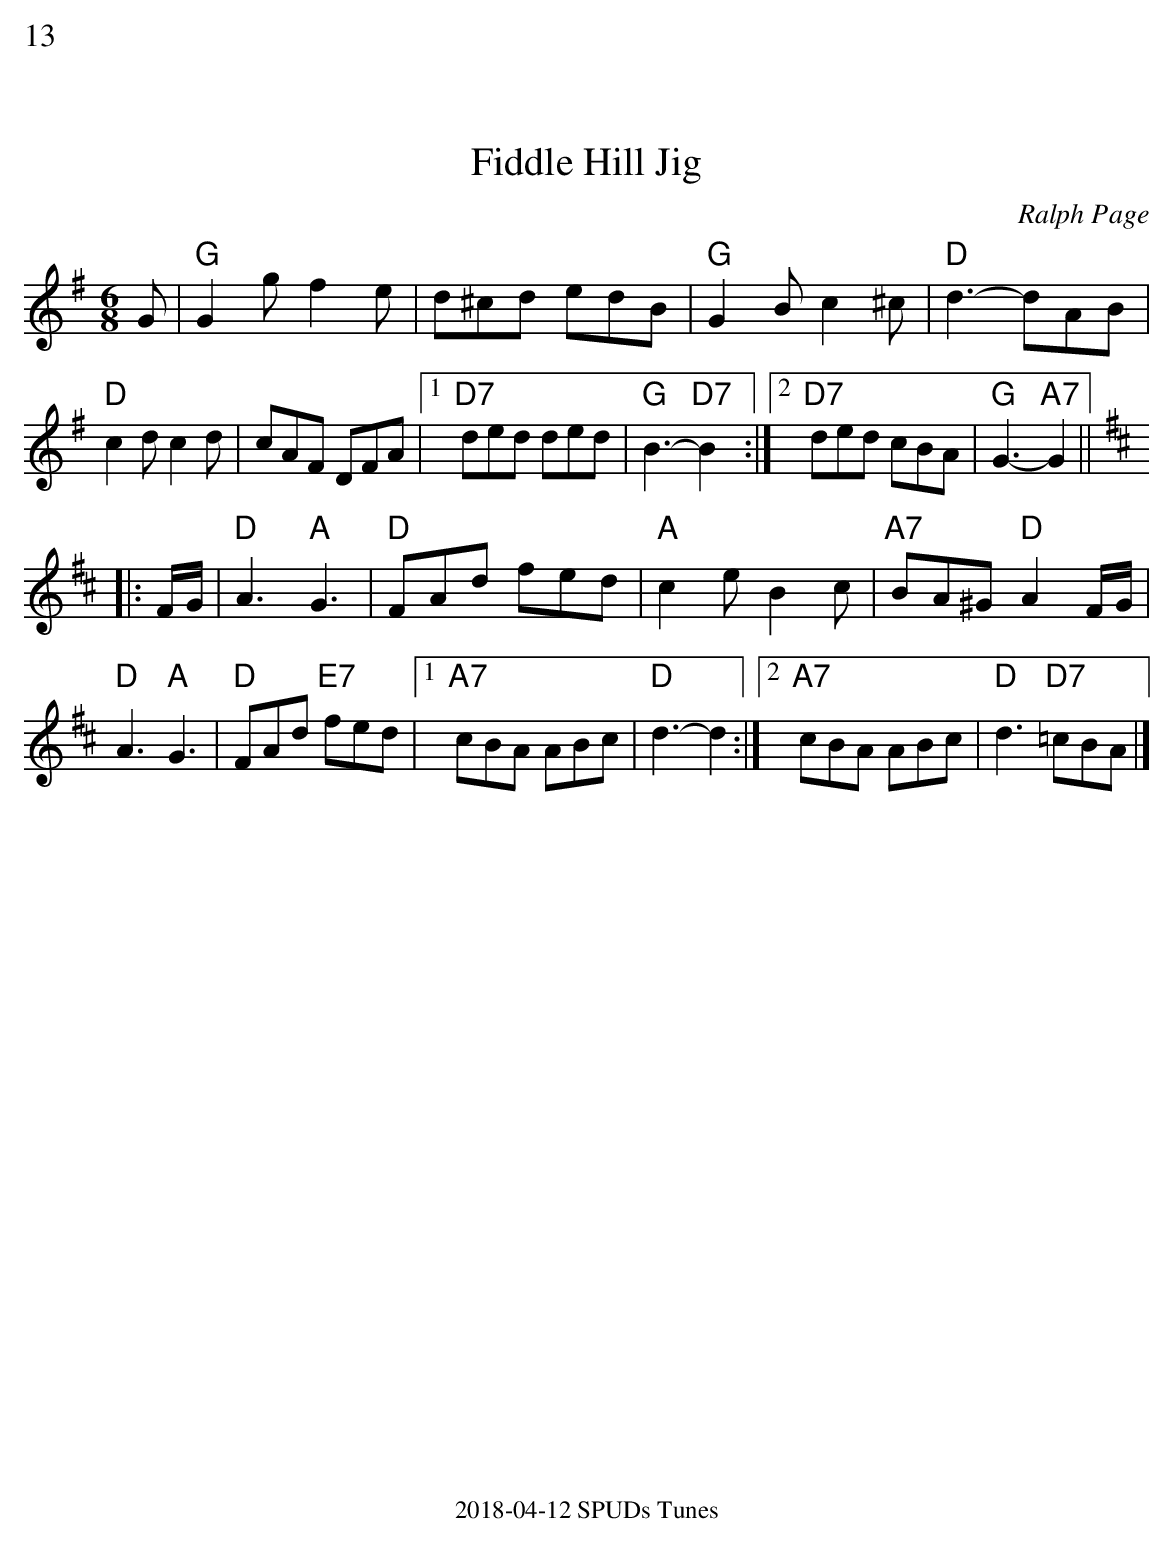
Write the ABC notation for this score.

X:1
%%text 13
T:Fiddle Hill Jig
C:Ralph Page
M:6/8
K:G
G|"G"G2g f2e|d^cd edB|"G"G2B c2^c|"D"d3 -dAB|
"D"c2d c2d|cAF DFA| [1"D7"ded ded|"G"B3-"D7"B2:|[2"D7"ded cBA|"G"G3-"A7"G2||
K:D
|:F/2G/2|"D"A3"A"G3|"D"FAd fed|"A"c2e B2c| "A7"BA^G "D"A2F/2G/2|
"D"A3"A"G3|"D"FAd "E7"fed|1"A7"cBA ABc| "D"d3 -d2:|2"A7"cBA ABc|"D"d3 "D7"=cBA|]
